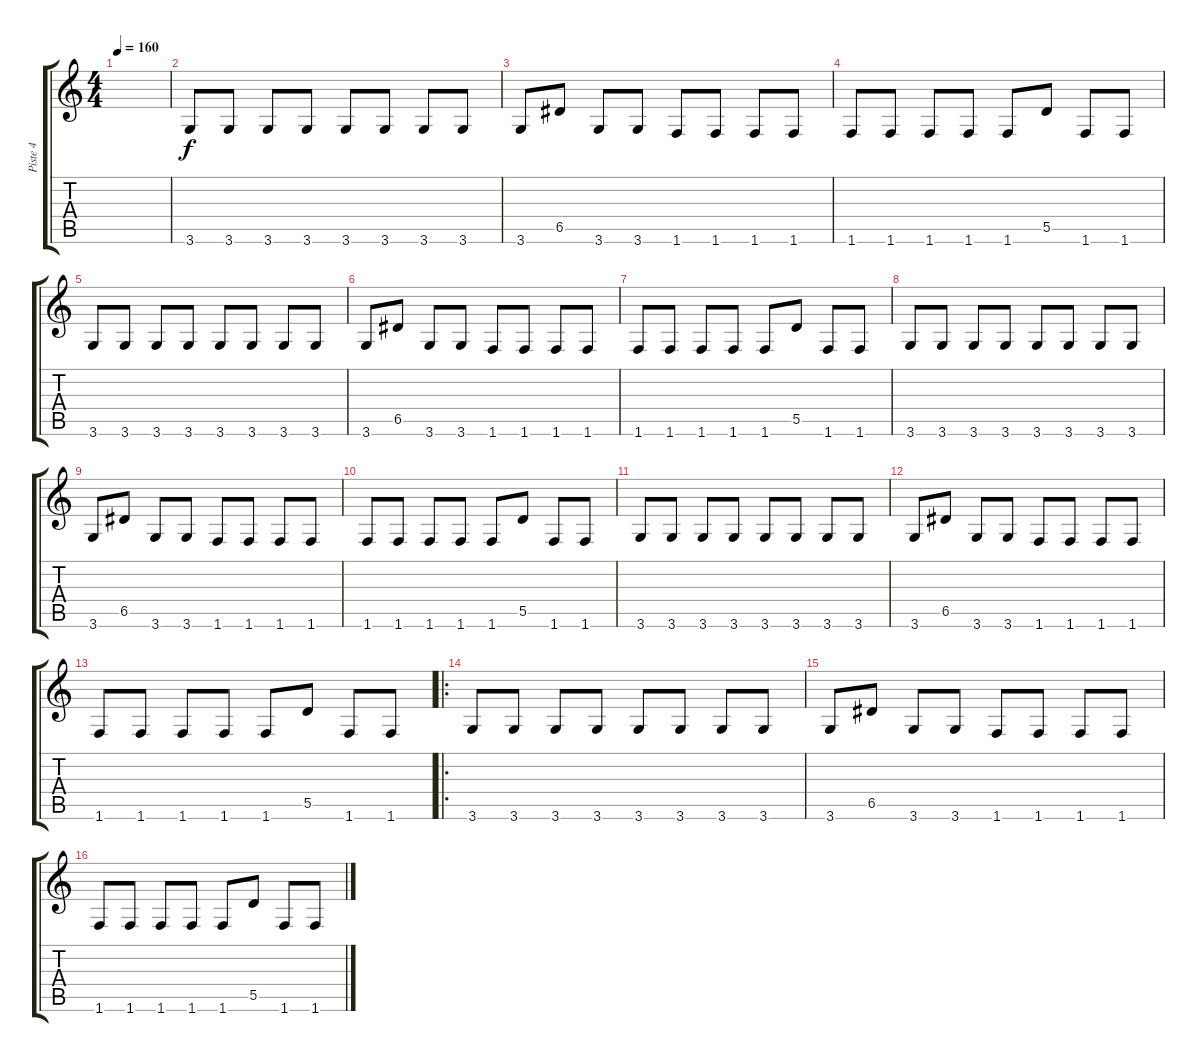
\track ("Piste 4" "Piste 4") {instrument electricbassfinger}
\staff {score tabs}
\tuning (E4 B3 G3 D3 A2 E2) {hide}
\ts (4 4)
\tempo 160
\clef g2
\ks c
|
3.6.8 3.6.8 3.6.8 3.6.8 3.6.8 3.6.8 3.6.8 3.6.8 |
3.6.8 6.5.8 3.6.8 3.6.8 1.6.8 1.6.8 1.6.8 1.6.8 |
1.6.8 1.6.8 1.6.8 1.6.8 1.6.8 5.5.8 1.6.8 1.6.8 |
3.6.8 3.6.8 3.6.8 3.6.8 3.6.8 3.6.8 3.6.8 3.6.8 |
3.6.8 6.5.8 3.6.8 3.6.8 1.6.8 1.6.8 1.6.8 1.6.8 |
1.6.8 1.6.8 1.6.8 1.6.8 1.6.8 5.5.8 1.6.8 1.6.8 |
3.6.8 3.6.8 3.6.8 3.6.8 3.6.8 3.6.8 3.6.8 3.6.8 |
3.6.8 6.5.8 3.6.8 3.6.8 1.6.8 1.6.8 1.6.8 1.6.8 |
1.6.8 1.6.8 1.6.8 1.6.8 1.6.8 5.5.8 1.6.8 1.6.8 |
3.6.8 3.6.8 3.6.8 3.6.8 3.6.8 3.6.8 3.6.8 3.6.8 |
3.6.8 6.5.8 3.6.8 3.6.8 1.6.8 1.6.8 1.6.8 1.6.8 |
1.6.8 1.6.8 1.6.8 1.6.8 1.6.8 5.5.8 1.6.8 1.6.8 |
\ro
3.6.8 3.6.8 3.6.8 3.6.8 3.6.8 3.6.8 3.6.8 3.6.8 |
3.6.8 6.5.8 3.6.8 3.6.8 1.6.8 1.6.8 1.6.8 1.6.8 |
1.6.8 1.6.8 1.6.8 1.6.8 1.6.8 5.5.8 1.6.8 1.6.8
